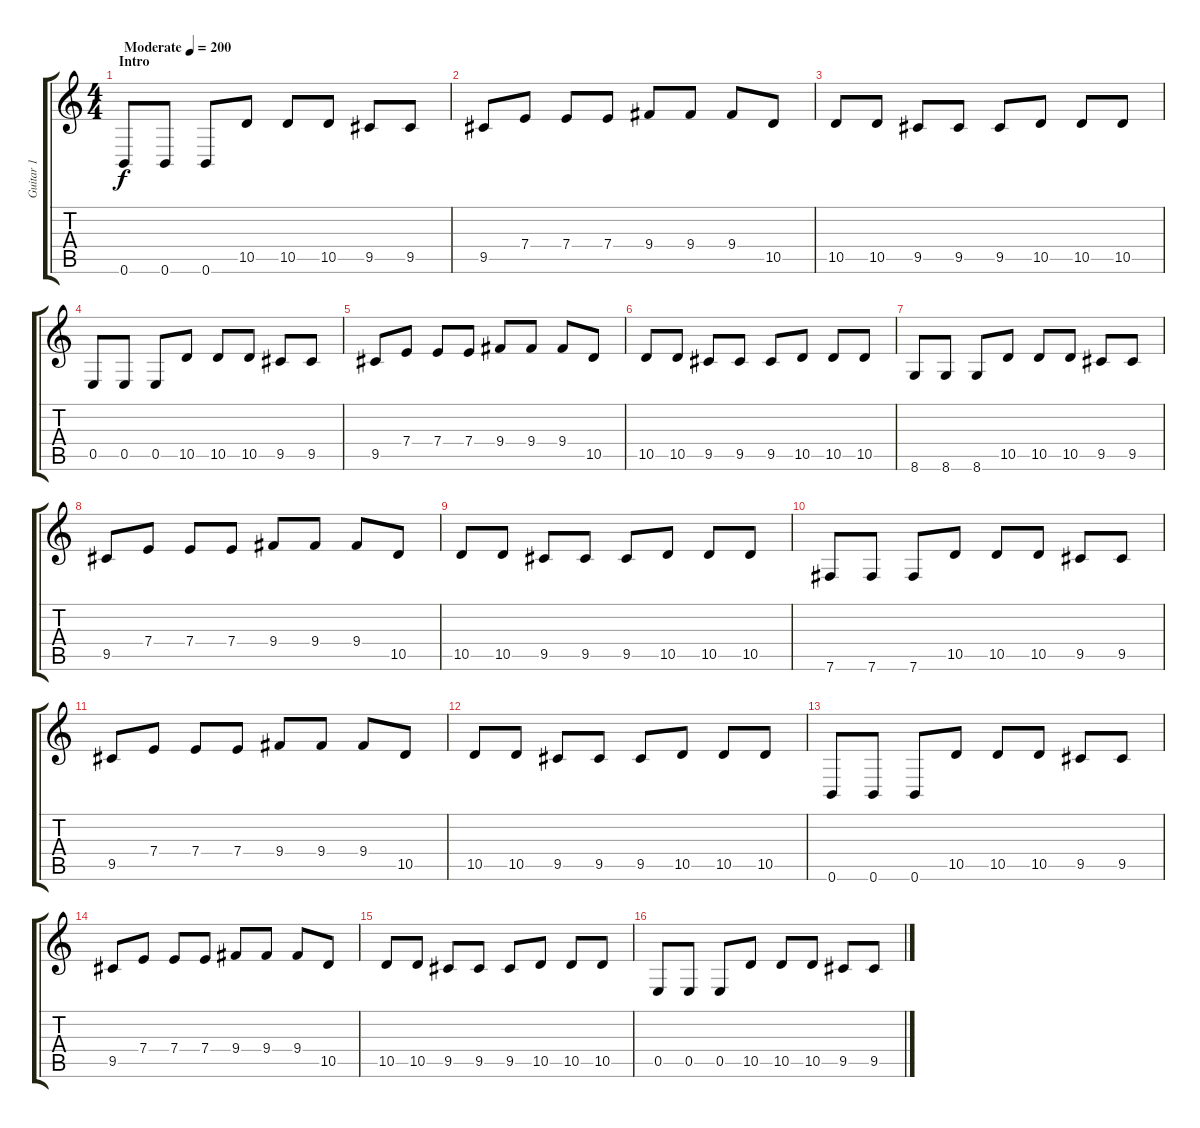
\track ("Guitar 1" "Guitar 1") {instrument distortionguitar}
\staff {score tabs}
\tuning (B3 Gb3 D3 A2 E2 B1) {hide}
\ts (4 4)
\section ("" "Intro")
\tempo (200 "Moderate")
\clef g2
\ks c
0.6.8{dy f instrument distortionguitar} 0.6.8 0.6.8 10.5.8 10.5.8 10.5.8 9.5.8 9.5.8 |
9.5.8 7.4.8 7.4.8 7.4.8 9.4.8 9.4.8 9.4.8 10.5.8 |
10.5.8 10.5.8 9.5.8 9.5.8 9.5.8 10.5.8 10.5.8 10.5.8 |
0.5.8 0.5.8 0.5.8 10.5.8 10.5.8 10.5.8 9.5.8 9.5.8 |
9.5.8 7.4.8 7.4.8 7.4.8 9.4.8 9.4.8 9.4.8 10.5.8 |
10.5.8 10.5.8 9.5.8 9.5.8 9.5.8 10.5.8 10.5.8 10.5.8 |
8.6.8 8.6.8 8.6.8 10.5.8 10.5.8 10.5.8 9.5.8 9.5.8 |
9.5.8 7.4.8 7.4.8 7.4.8 9.4.8 9.4.8 9.4.8 10.5.8 |
10.5.8 10.5.8 9.5.8 9.5.8 9.5.8 10.5.8 10.5.8 10.5.8 |
7.6.8 7.6.8 7.6.8 10.5.8 10.5.8 10.5.8 9.5.8 9.5.8 |
9.5.8 7.4.8 7.4.8 7.4.8 9.4.8 9.4.8 9.4.8 10.5.8 |
10.5.8 10.5.8 9.5.8 9.5.8 9.5.8 10.5.8 10.5.8 10.5.8 |
0.6.8 0.6.8 0.6.8 10.5.8 10.5.8 10.5.8 9.5.8 9.5.8 |
9.5.8 7.4.8 7.4.8 7.4.8 9.4.8 9.4.8 9.4.8 10.5.8 |
10.5.8 10.5.8 9.5.8 9.5.8 9.5.8 10.5.8 10.5.8 10.5.8 |
0.5.8 0.5.8 0.5.8 10.5.8 10.5.8 10.5.8 9.5.8 9.5.8
